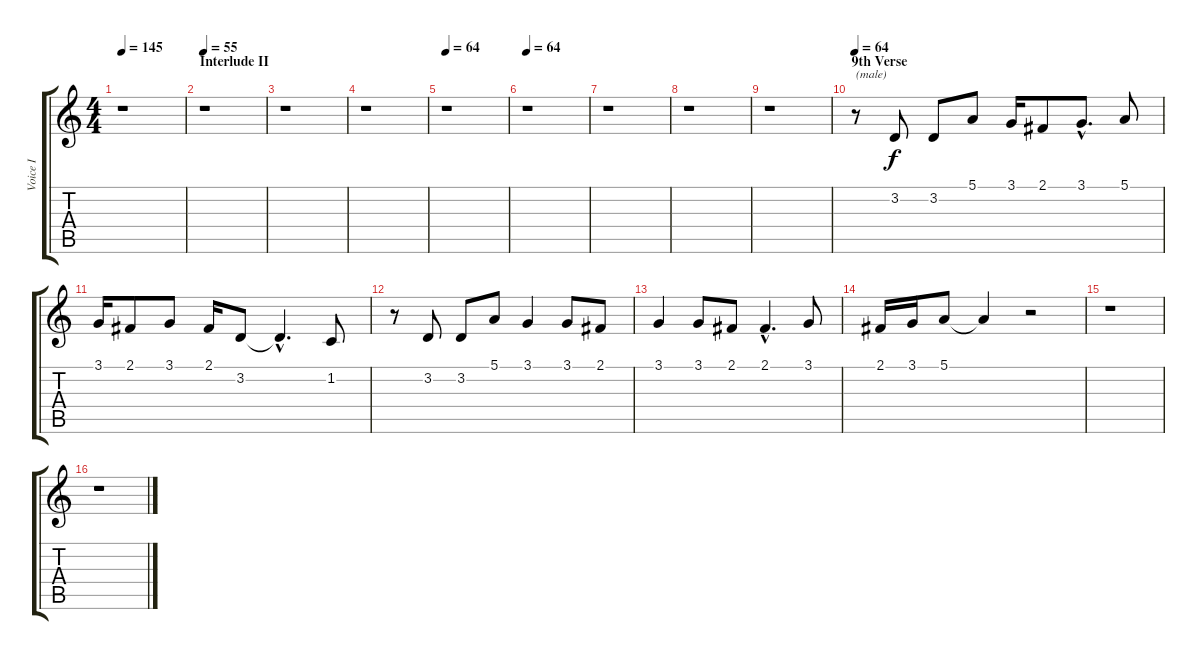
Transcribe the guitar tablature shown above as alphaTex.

\track ("Voice I" "Voice I") {instrument choiraahs}
\staff {score tabs}
\tuning (E4 B3 G3 D3 A2 E2) {hide}
\ts (4 4)
\tempo 145
\clef g2
\ks c
r.1{dy f} |
\section ("" "Interlude II")
\tempo 55
r.1 |
r.1 |
r.1 |
\tempo 64
r.1 |
\tempo 64
r.1 |
r.1 |
r.1 |
r.1 |
\section ("" "9th Verse")
\tempo 64
r.8{txt "(male)"} 3.2.8 3.2.8 5.1.8 3.1.16 2.1.8 3.1{hac}.8{d} 5.1.8 |
3.1.16 2.1.8 3.1.8 2.1.16 3.2.8 3.2{hac t}.4{d} 1.2.8 |
r.8 3.2.8 3.2.8 5.1.8 3.1.4 3.1.8 2.1.8 |
3.1.4 3.1.8 2.1.8 2.1{hac}.4{d} 3.1.8 |
2.1.16 3.1.16 5.1.8 5.1{t}.4 r.2 |
r.1 |
r.1
